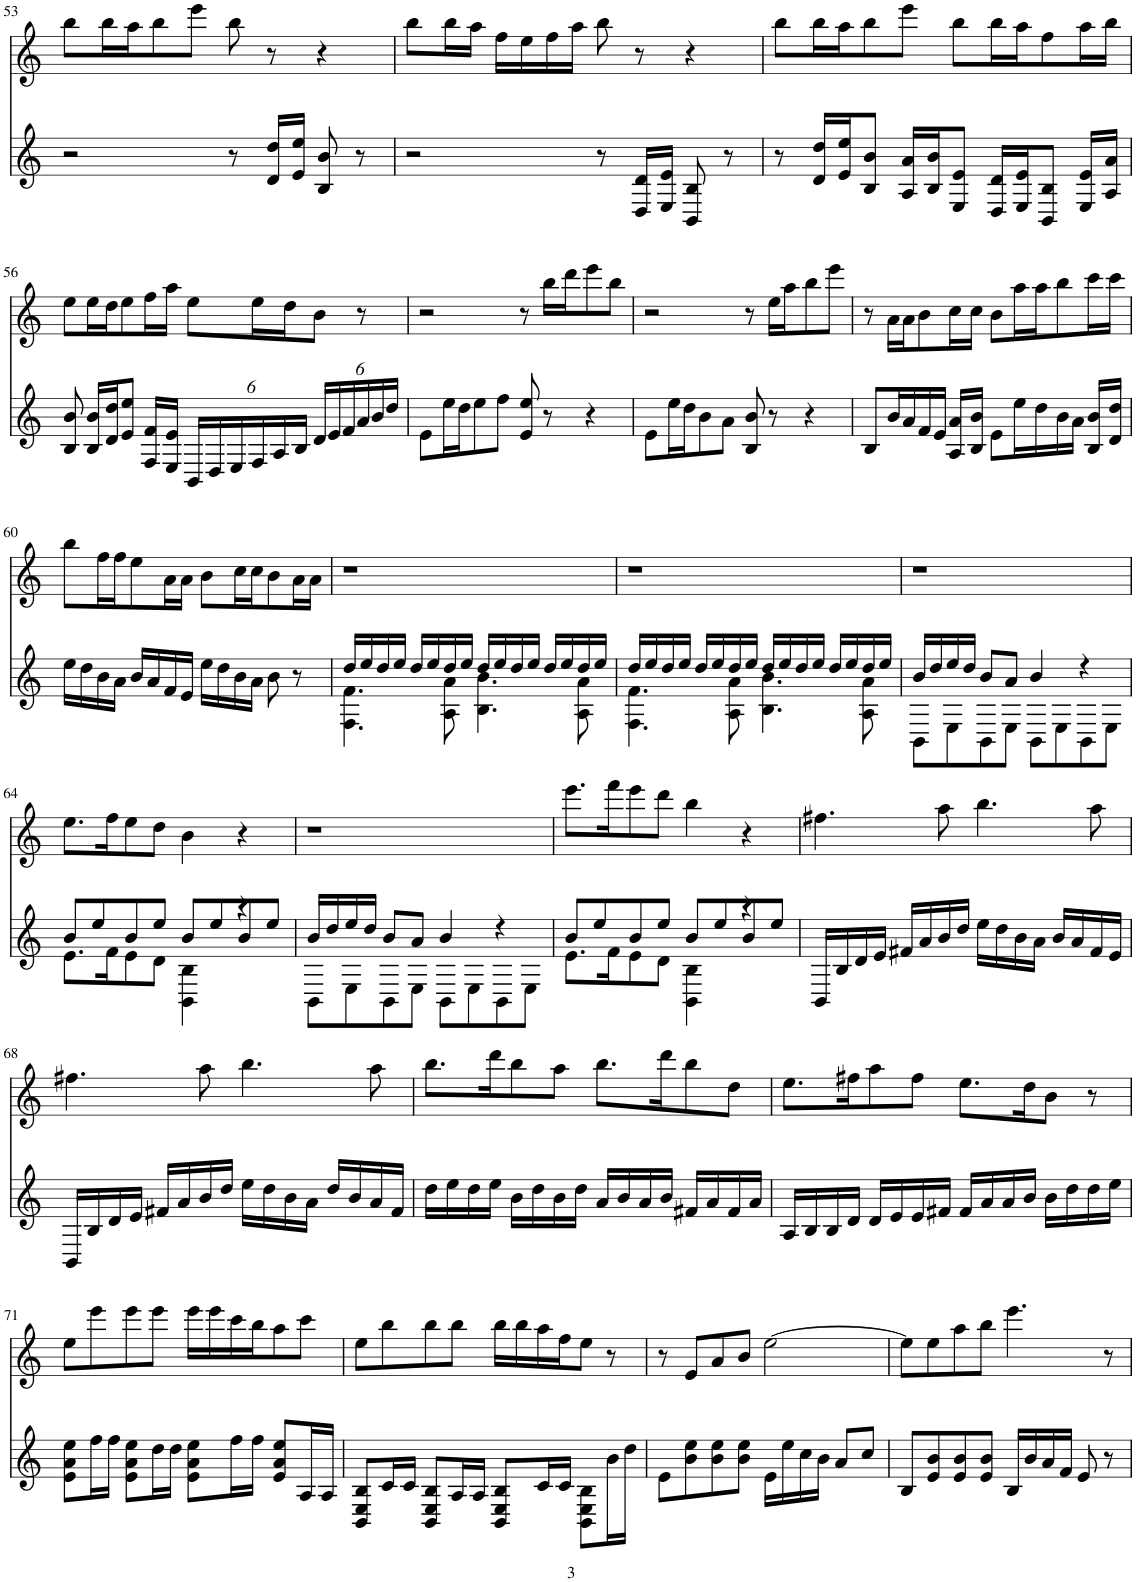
**kern	**kern
*part2	*part1
*staff2	*staff1
*I"琴	*I"尺八
!!LO:PB:g=z
*clefG2	*clefG2
*k[]	*k[]
*M4/4	*M4/4
*met(c)	*met(c)
=53	=53
2r	8bb\L
.	16bb\L
.	16aa\J
.	8bb\
.	8eee\J
8r	8bb\
16d/ 16dd/LL	8r
16e/ 16ee/JJ	.
8B/ 8b/	4r
8r	.
=54	=54
2r	8bb\L
.	16bb\L
.	16aa\JJ
.	16ff\LL
.	16ee\
.	16ff\
.	16aa\JJ
8r	8bb\
16D/ 16d/LL	8r
16E/ 16e/JJ	.
8BB/ 8B/	4r
8r	.
=55	=55
8r	8bb\L
16d/ 16dd/LL	16bb\L
16e/ 16ee/J	16aa\J
8B/ 8b/J	8bb\
16A/ 16a/LL	8eee\J
16B/ 16b/J	.
8E/ 8e/J	8bb\L
16D/ 16d/LL	16bb\L
16E/ 16e/J	16aa\J
8BB/ 8B/J	8ff\
16E/ 16e/LL	16aa\L
16A/ 16a/JJ	16bb\JJ
!!LO:LB:g=z
=56	=56
8B/ 8b/	8ee\L
16B/ 16b/LL	16ee\L
16d/ 16dd/J	16dd\J
8e/ 8ee/J	8ee\
16F/ 16f/LL	16ff\L
16E/ 16e/JJ	16aa\JJ
*Xbrackettup	*
24BB/LL	8ee\L
24D/	.
24E/	.
24F/	16ee\L
24A/	.
.	16dd\J
24B/JJ	.
24d/LL	8b\J
24e/	.
24f/	.
24a/	8r
24b/	.
24dd/JJ	.
=57	=57
8e\L	2r
16ee\L	.
16dd\J	.
8ee\	.
8ff\J	.
8e/ 8ee/	8r
8r	16bb\LL
.	16ddd\J
4r	8eee\
.	8bb\J
=58	=58
8e\L	2r
16ee\L	.
16dd\J	.
8b\	.
8a\J	.
8B/ 8b/	8r
8r	16ee\LL
.	16aa\J
4r	8bb\
.	8eee\J
=59	=59
8B/L	8r
16b/L	16a\LL
16a/	16a\J
16f/	8b\
16e/JJ	.
16A/ 16a/LL	16cc\L
16B/ 16b/JJ	16cc\JJ
8e\L	8b\L
16ee\L	16aa\L
16dd\	16aa\J
16b\	8bb\
16a\JJ	.
16B/ 16b/LL	16ccc\L
16d/ 16dd/JJ	16ccc\JJ
!!LO:LB:g=z
=60	=60
16ee\LL	8bb\L
16dd\	.
16b\	16ff\L
16a\JJ	16ff\J
16b/LL	8ee\
16a/	.
16f/	16a\L
16e/JJ	16a\JJ
16ee\LL	8b\L
16dd\	.
16b\	16cc\L
16a\JJ	16cc\J
8b\	8b\
8r	16a\L
.	16a\JJ
=61	=61
*^	*
16dd/LL	4.F\ 4.f\	1r
16ee/	.	.
16dd/	.	.
16ee/JJ	.	.
16dd/LL	.	.
16ee/	.	.
16dd/	8A\ 8a\	.
16ee/JJ	.	.
16dd/LL	4.B\ 4.b\	.
16ee/	.	.
16dd/	.	.
16ee/JJ	.	.
16dd/LL	.	.
16ee/	.	.
16dd/	8A\ 8a\	.
16ee/JJ	.	.
=62	=62	=62
16dd/LL	4.F\ 4.f\	1r
16ee/	.	.
16dd/	.	.
16ee/JJ	.	.
16dd/LL	.	.
16ee/	.	.
16dd/	8A\ 8a\	.
16ee/JJ	.	.
16dd/LL	4.B\ 4.b\	.
16ee/	.	.
16dd/	.	.
16ee/JJ	.	.
16dd/LL	.	.
16ee/	.	.
16dd/	8A\ 8a\	.
16ee/JJ	.	.
=63	=63	=63
16b/LL	8BB\L	1r
16dd/	.	.
16ee/	8E\	.
16dd/JJ	.	.
8b/L	8BB\	.
8a/J	8E\J	.
4b/	8BB\L	.
.	8E\	.
4r	8BB\	.
.	8E\J	.
!!LO:LB:g=z
=64	=64	=64
8.e\L	8b/L	8.ee\L
.	8ee/	.
16f\K	.	16ff\K
8e\	8b/	8ee\
8d\J	8ee/J	8dd\J
4BB\ 4B\	8b/L	4b\
.	8ee/	.
4r	8b/	4r
.	8ee/J	.
=65	=65	=65
16b/LL	8BB\L	1r
16dd/	.	.
16ee/	8E\	.
16dd/JJ	.	.
8b/L	8BB\	.
8a/J	8E\J	.
4b/	8BB\L	.
.	8E\	.
4r	8BB\	.
.	8E\J	.
=66	=66	=66
8.e\L	8b/L	8.eee\L
.	8ee/	.
16f\K	.	16fff\K
8e\	8b/	8eee\
8d\J	8ee/J	8ddd\J
4BB\ 4B\	8b/L	4bb\
.	8ee/	.
4r	8b/	4r
.	8ee/J	.
*v	*v	*
=67	=67
16BB/LL	4.ff#X\
16B/	.
16d/	.
16e/JJ	.
16f#X/LL	.
16a/	.
16b/	8aa\
16dd/JJ	.
16ee\LL	4.bb\
16dd\	.
16b\	.
16a\JJ	.
16b/LL	.
16a/	.
16f#/	8aa\
16e/JJ	.
!!LO:LB:g=z
=68	=68
16BB/LL	4.ff#X\
16B/	.
16d/	.
16e/JJ	.
16f#X/LL	.
16a/	.
16b/	8aa\
16dd/JJ	.
16ee\LL	4.bb\
16dd\	.
16b\	.
16a\JJ	.
16dd/LL	.
16b/	.
16a/	8aa\
16f#/JJ	.
=69	=69
16dd\LL	8.bb\L
16ee\	.
16dd\	.
16ee\JJ	16ddd\K
16b\LL	8bb\
16dd\	.
16b\	8aa\J
16dd\JJ	.
16a/LL	8.bb\L
16b/	.
16a/	.
16b/JJ	16ddd\K
16f#X/LL	8bb\
16a/	.
16f#/	8dd\J
16a/JJ	.
=70	=70
16A/LL	8.ee\L
16B/	.
16B/	.
16d/JJ	16ff#X\K
16d/LL	8aa\
16e/	.
16e/	8ff#\J
16f#X/JJ	.
16f#/LL	8.ee\L
16a/	.
16a/	.
16b/JJ	16dd\K
16b\LL	8b\J
16dd\	.
16dd\	8r
16ee\JJ	.
!!LO:LB:g=z
=71	=71
8e\ 8a\ 8ee\L	8ee\L
16ff\L	8eee\
16ff\JJ	.
8e\ 8a\ 8ee\L	8eee\
16dd\L	8eee\J
16dd\JJ	.
8e\ 8a\ 8ee\L	16eee\LL
.	16eee\
16ff\L	16ccc\
16ff\JJ	16bb\J
8e/ 8a/ 8ee/L	8aa\
16A/L	8ccc\J
16A/JJ	.
=72	=72
8BB/ 8E/ 8B/L	8ee\L
16c/L	8bb\
16c/JJ	.
8BB/ 8E/ 8B/L	8bb\
16A/L	8bb\J
16A/JJ	.
8BB/ 8E/ 8B/L	16bb\LL
.	16bb\
16c/L	16aa\
16c/JJ	16ff\J
8BB\ 8E\ 8B\L	8ee\J
16b\L	8r
16dd\JJ	.
=73	=73
8e\L	8r
8b\ 8ee\	8e/L
8b\ 8ee\	8a/
8b\ 8ee\J	8b/J
16e\LL	[2ee\
16ee\	.
16cc\	.
16b\JJ	.
8a/L	.
8cc/J	.
=74	=74
8B/L	8ee\L]
8e/ 8b/	8ee\
8e/ 8b/	8aa\
8e/ 8b/J	8bb\J
16B/LL	4.eee\
16b/	.
16a/	.
16f/JJ	.
8e/	.
8r	8r
=	=
*-	*-
